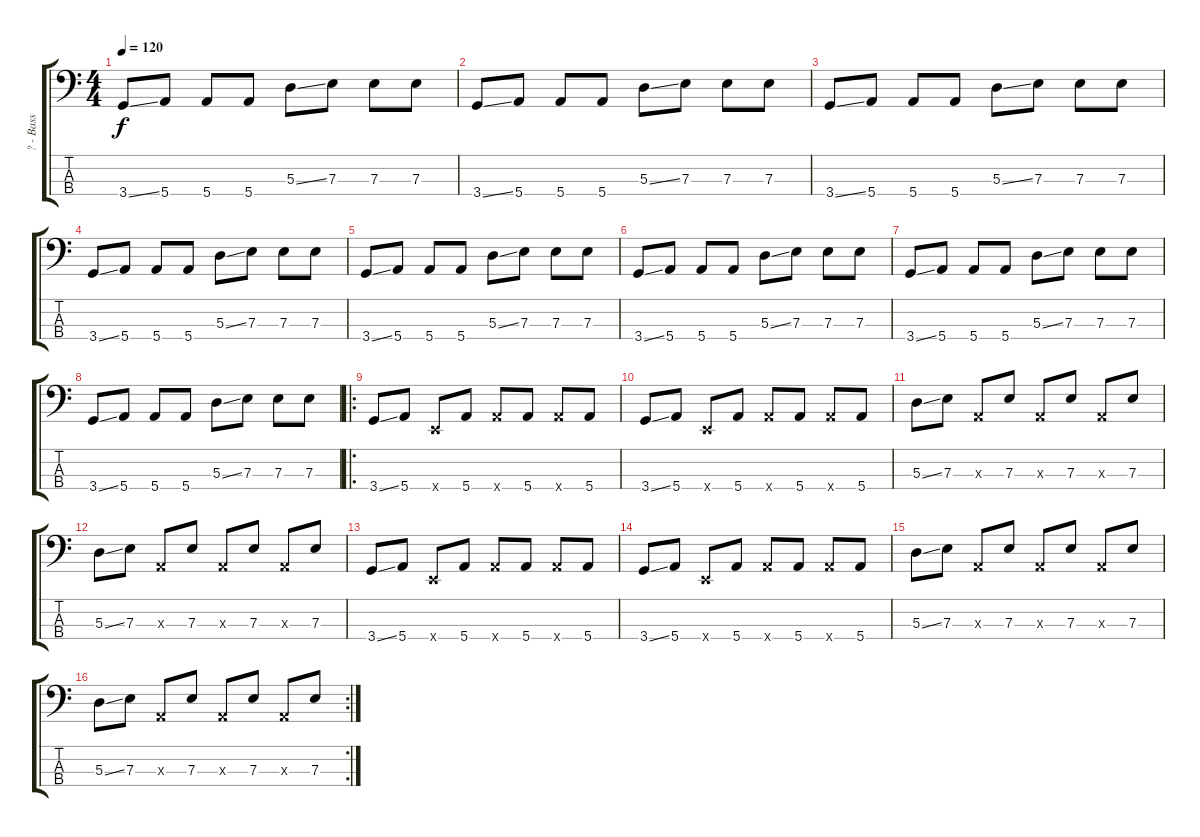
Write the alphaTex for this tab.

\track ("? - Bass" "? - Bass") {instrument electricbassfinger}
\staff {score tabs}
\tuning (G2 D2 A1 E1) {hide}
\ts (4 4)
\tempo 120
\clef f4
\ks c
3.4{ss}.8{dy f instrument electricbassfinger} 5.4.8 5.4.8 5.4.8 5.3{ss}.8 7.3.8 7.3.8 7.3.8 |
3.4{ss}.8 5.4.8 5.4.8 5.4.8 5.3{ss}.8 7.3.8 7.3.8 7.3.8 |
3.4{ss}.8 5.4.8 5.4.8 5.4.8 5.3{ss}.8 7.3.8 7.3.8 7.3.8 |
3.4{ss}.8 5.4.8 5.4.8 5.4.8 5.3{ss}.8 7.3.8 7.3.8 7.3.8 |
3.4{ss}.8 5.4.8 5.4.8 5.4.8 5.3{ss}.8 7.3.8 7.3.8 7.3.8 |
3.4{ss}.8 5.4.8 5.4.8 5.4.8 5.3{ss}.8 7.3.8 7.3.8 7.3.8 |
3.4{ss}.8 5.4.8 5.4.8 5.4.8 5.3{ss}.8 7.3.8 7.3.8 7.3.8 |
3.4{ss}.8 5.4.8 5.4.8 5.4.8 5.3{ss}.8 7.3.8 7.3.8 7.3.8 |
\ro
3.4{ss}.8 5.4.8 0.4{x}.8 5.4.8 5.4{x}.8 5.4.8 5.4{x}.8 5.4.8 |
3.4{ss}.8 5.4.8 0.4{x}.8 5.4.8 5.4{x}.8 5.4.8 5.4{x}.8 5.4.8 |
5.3{ss}.8 7.3.8 0.3{x}.8 7.3.8 0.3{x}.8 7.3.8 0.3{x}.8 7.3.8 |
5.3{ss}.8 7.3.8 0.3{x}.8 7.3.8 0.3{x}.8 7.3.8 0.3{x}.8 7.3.8 |
3.4{ss}.8 5.4.8 0.4{x}.8 5.4.8 5.4{x}.8 5.4.8 5.4{x}.8 5.4.8 |
3.4{ss}.8 5.4.8 0.4{x}.8 5.4.8 5.4{x}.8 5.4.8 5.4{x}.8 5.4.8 |
5.3{ss}.8 7.3.8 0.3{x}.8 7.3.8 0.3{x}.8 7.3.8 0.3{x}.8 7.3.8 |
\rc 2
5.3{ss}.8 7.3.8 0.3{x}.8 7.3.8 0.3{x}.8 7.3.8 0.3{x}.8 7.3.8
